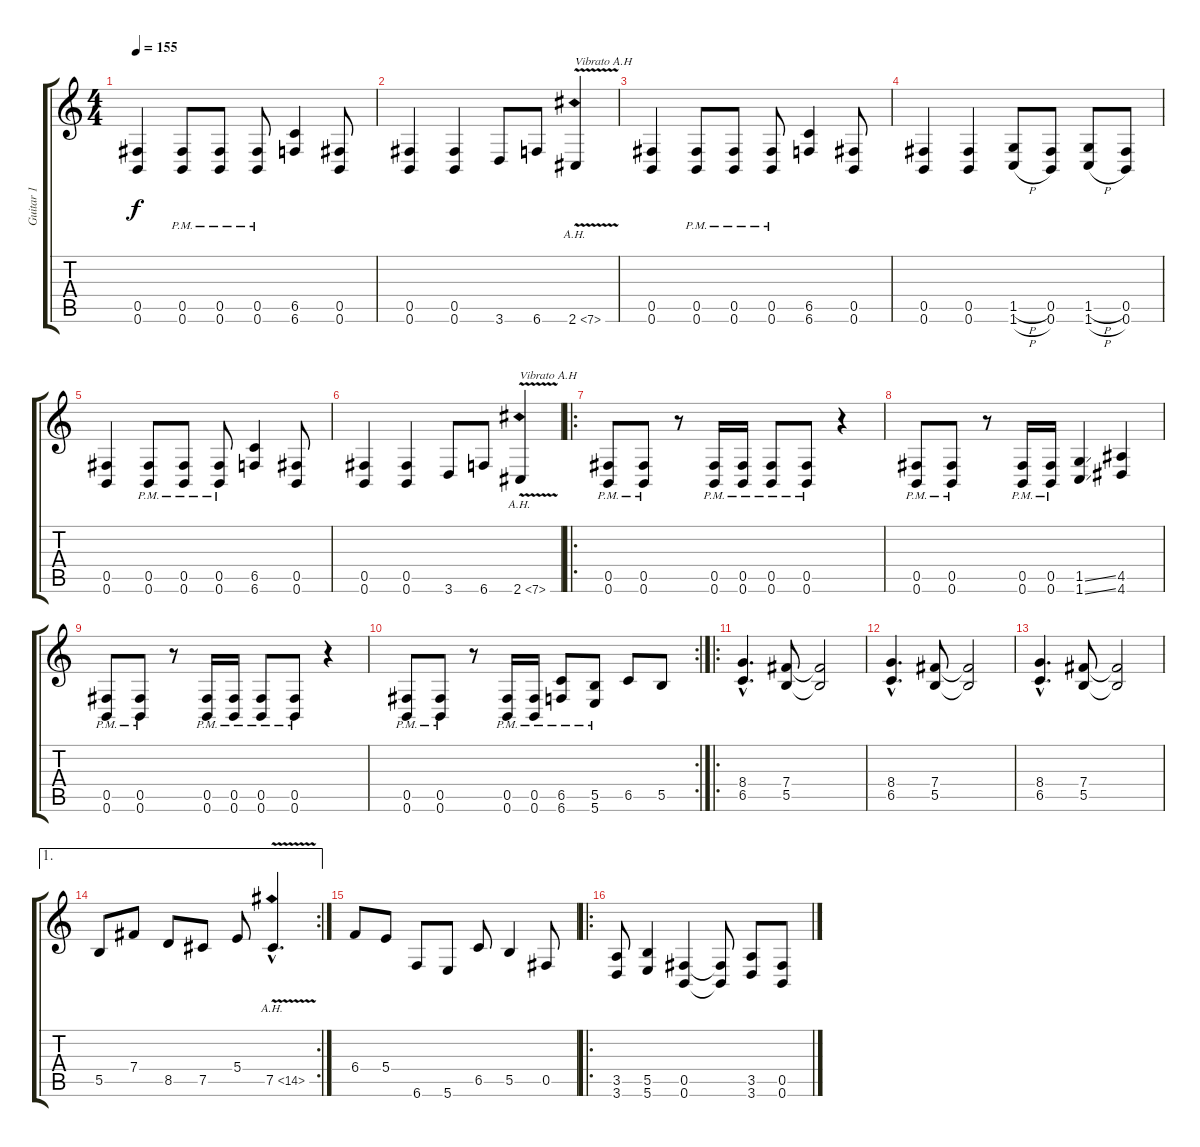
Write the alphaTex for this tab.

\track ("Guitar 1" "Guitar 1") {instrument distortionguitar}
\staff {score tabs}
\tuning (Db4 A3 E3 B2 Gb2 B1) {hide}
\ts (4 4)
\tempo 155
\clef g2
\ks c
(0.5 0.6).4{dy f} (0.5 0.6{pm}).8 (0.5 0.6{pm}).8 (0.5 0.6{pm}).8 (6.5 6.6).4 (0.5 0.6).8 |
(0.5 0.6).4 (0.5 0.6).4 3.6.8 6.6.8 2.6{ah 5 v}.4{txt "Vibrato A.H"} |
(0.5 0.6).4 (0.5 0.6{pm}).8 (0.5 0.6{pm}).8 (0.5 0.6{pm}).8 (6.5 6.6).4 (0.5 0.6).8 |
(0.5 0.6).4 (0.5 0.6).4 (1.5{h} 1.6{h}).8 (0.5 0.6).8 (1.5{h} 1.6{h}).8 (0.5 0.6).8 |
(0.5 0.6).4 (0.5 0.6{pm}).8 (0.5 0.6{pm}).8 (0.5 0.6{pm}).8 (6.5 6.6).4 (0.5 0.6).8 |
(0.5 0.6).4 (0.5 0.6).4 3.6.8 6.6.8 2.6{ah 5 v}.4{txt "Vibrato A.H"} |
\ro
(0.5{pm} 0.6).8{volume 14} (0.5{pm} 0.6).8 r.8 (0.5{pm} 0.6).16 (0.5{pm} 0.6).16 (0.5{pm} 0.6).8 (0.5{pm} 0.6).8 r.4 |
(0.5{pm} 0.6).8 (0.5{pm} 0.6).8 r.8 (0.5{pm} 0.6).16 (0.5{pm} 0.6).16 (1.5{ss} 1.6{ss}).4 (4.5 4.6).4 |
(0.5{pm} 0.6).8 (0.5{pm} 0.6).8 r.8 (0.5{pm} 0.6).16 (0.5{pm} 0.6).16 (0.5{pm} 0.6).8 (0.5{pm} 0.6).8 r.4 |
\rc 2
(0.5{pm} 0.6).8 (0.5{pm} 0.6).8 r.8 (0.5{pm} 0.6).16 (0.5{pm} 0.6).16 (6.5{pm} 6.6).8 (5.5{pm} 5.6).8 6.5.8 5.5.8 |
\ro
(8.4{hac} 6.5{hac}).4{d} (7.4 5.5).8 (7.4{t} 5.5{t}).2 |
(8.4{hac} 6.5{hac}).4{d} (7.4 5.5).8 (7.4{t} 5.5{t}).2 |
(8.4{hac} 6.5{hac}).4{d} (7.4 5.5).8 (7.4{t} 5.5{t}).2 |
\ae 1
\rc 2
5.5.8 7.4.8 8.5.8 7.5.8 5.4.8 7.5{ah 7 v hac}.4{d} |
6.4.8 5.4.8 6.6.8 5.6.8 6.5.8 5.5.4 0.5.8 |
\ro
(3.5 3.6).8 (5.5 5.6).4 (0.5 0.6).4 (0.5{t} 0.6{t}).8 (3.5 3.6).8 (0.5 0.6).8
